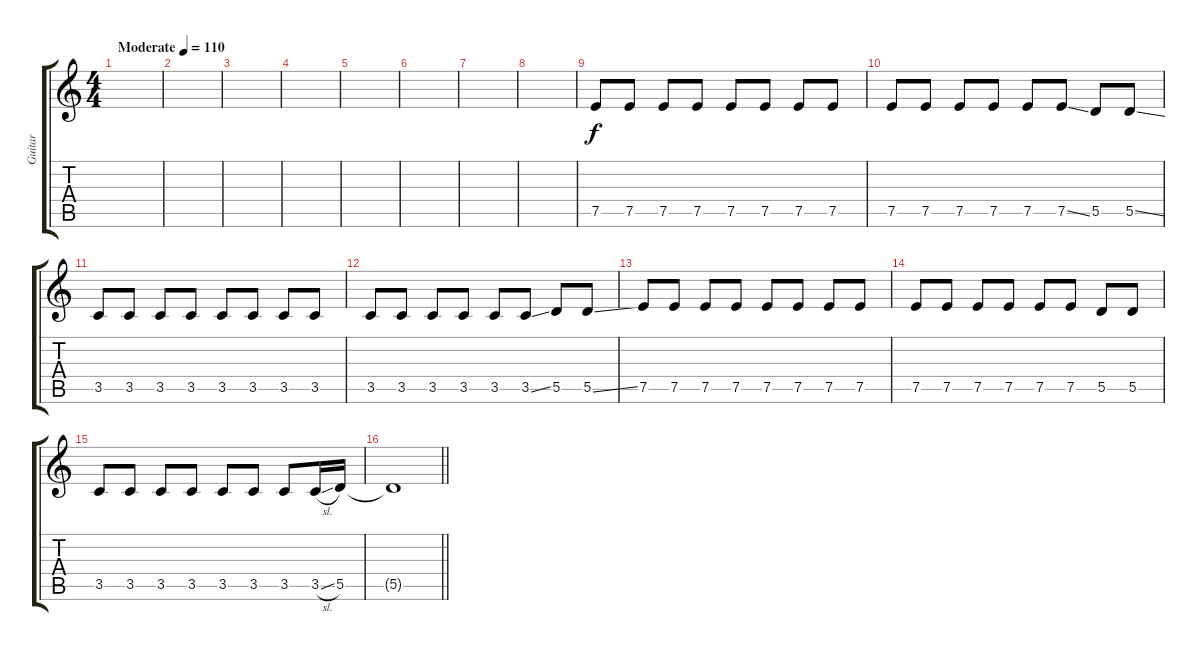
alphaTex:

\track ("Guitar" "Guitar") {instrument electricguitarjazz}
\staff {score tabs}
\tuning (E4 B3 G3 D3 A2 E2) {hide}
\ts (4 4)
\tempo (110 "Moderate")
\clef g2
\ks c
|
|
|
|
|
|
|
|
7.5.8 7.5.8 7.5.8 7.5.8 7.5.8 7.5.8 7.5.8 7.5.8 |
7.5.8 7.5.8 7.5.8 7.5.8 7.5.8 7.5{ss}.8 5.5.8 5.5{ss}.8 |
3.5.8 3.5.8 3.5.8 3.5.8 3.5.8 3.5.8 3.5.8 3.5.8 |
3.5.8 3.5.8 3.5.8 3.5.8 3.5.8 3.5{ss}.8 5.5.8 5.5{ss}.8 |
7.5.8 7.5.8 7.5.8 7.5.8 7.5.8 7.5.8 7.5.8 7.5.8 |
7.5.8 7.5.8 7.5.8 7.5.8 7.5.8 7.5.8 5.5.8 5.5.8 |
3.5.8 3.5.8 3.5.8 3.5.8 3.5.8 3.5.8 3.5.8 3.5{sl}.16 5.5.16 |
\barLineRight lightlight
5.5{t}.1
